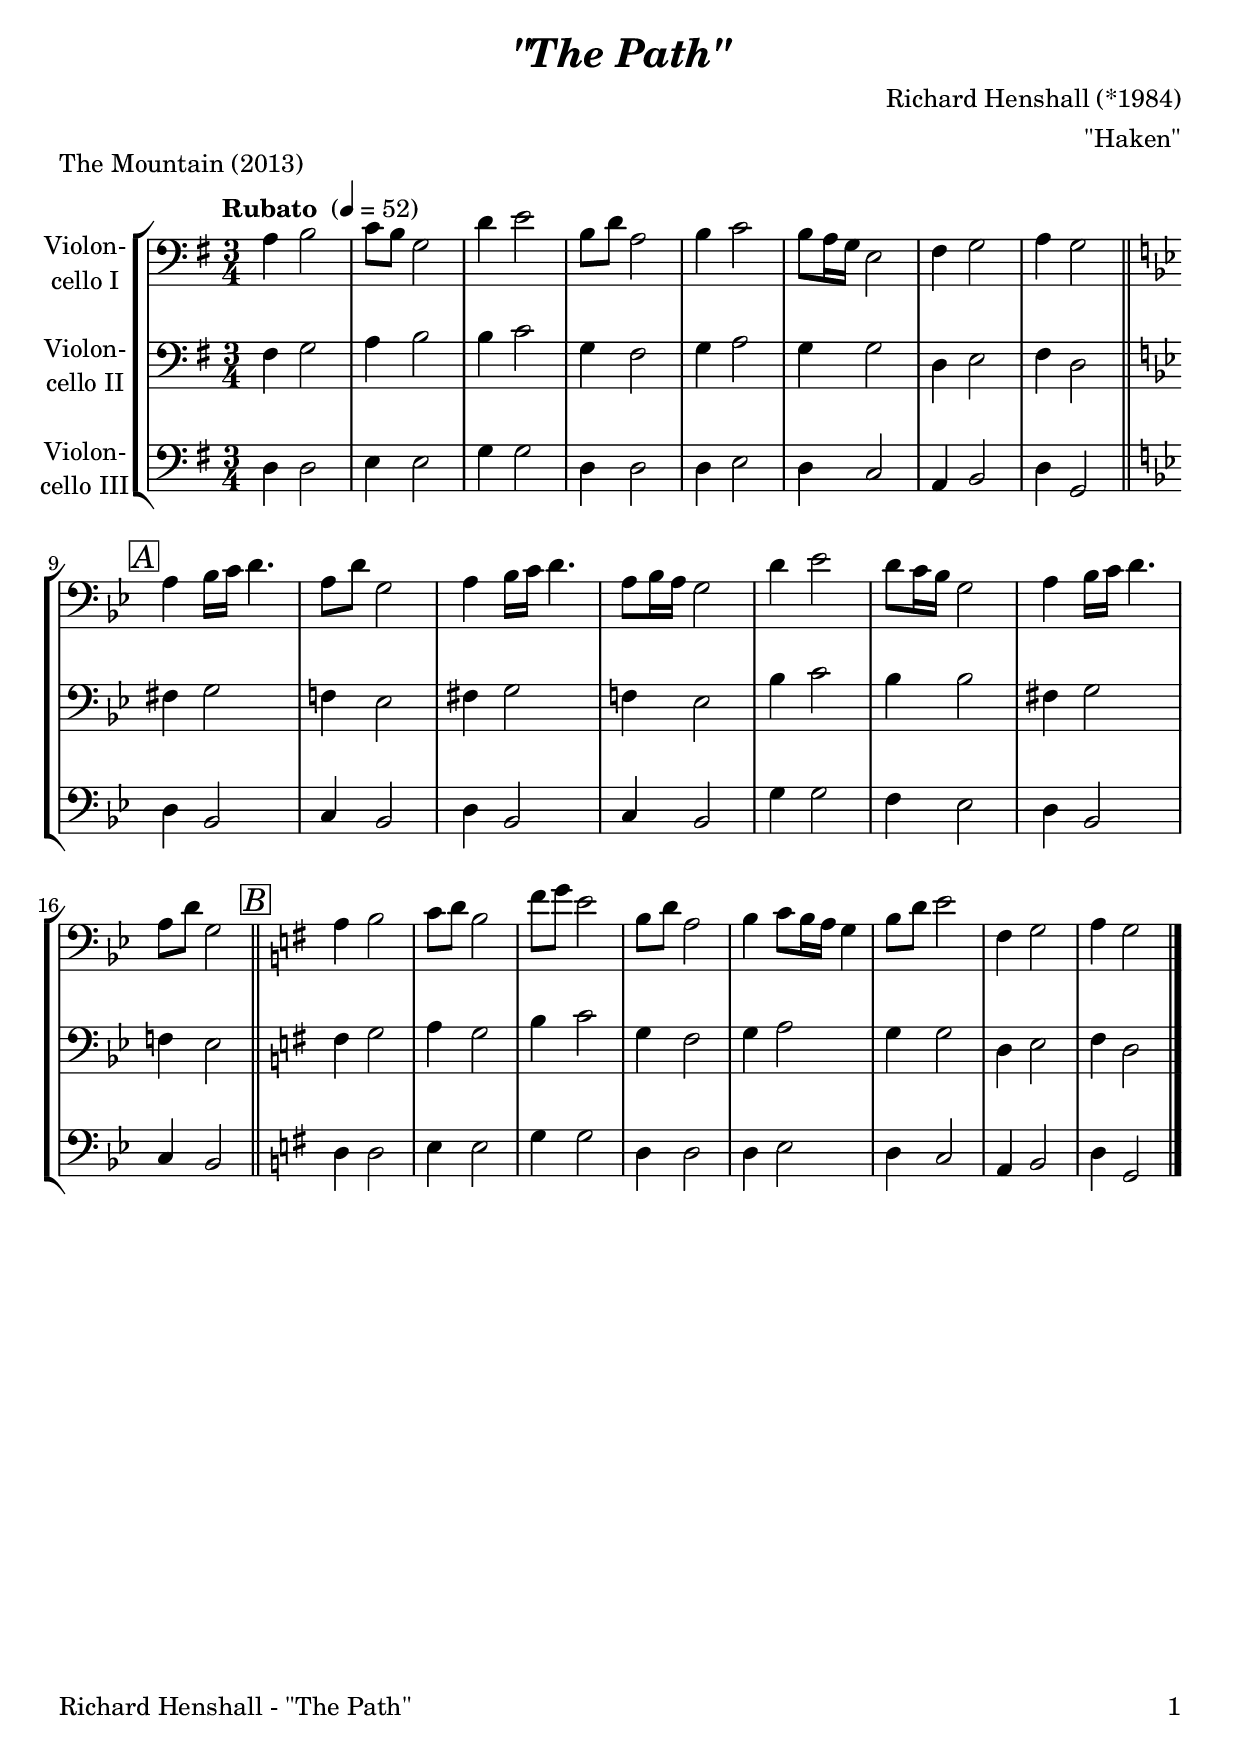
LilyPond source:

\version "2.18.2"
\include "deutsch.ly"
  
#(set-global-staff-size 22)

\header {
  title     = \markup \bold \italic "\"The Path\""
  composer  = "Richard Henshall (*1984)"
  arranger  = "\"Haken\""
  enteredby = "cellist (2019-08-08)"
  piece     = "The Mountain (2013)"
}

voiceconsts = {
  \key g \major
  \time 3/4
  \clef "bass"
  \numericTimeSignature
  \compressFullBarRests
  % Set default beaming for all staves
  \set Timing.beamExceptions = #'()
  \set Timing.baseMoment     = #(ly:make-moment 1 4)
  \set Timing.beatStructure  = #'(1 1 1)
  \tempo "Rubato " 4=52
}

micl = "clarinet"
mifl = "flute"
miob = "oboe"
mifh = "french horn"
misx = "tenor sax"
mist = "string ensemble 1"
miba = "cello"
mivc = "bassoon"

boxa = { \bar "||" \mark \markup \box \italic "A" \key b \major }
boxb = { \bar "||" \mark \markup \box \italic "B" \key g \major }

va = \relative c' {
  \voiceconsts

  a4 h2
  c8 h g2
  d'4 e2
  h8 d a2
  h4 c2

  h8 a16 g e2
  fis4 g2
  a4 g2 \boxa
  a4 b16 c d4.
  a8 d g,2

  a4 b16 c d4.
  a8 b16 a g2
  d'4 es2
  d8 c16 b g2
  a4 b16 c d4.

  a8 d g,2 \boxb
  a4 h2
  c8 d h2
  fis'8 g e2
  h8 d a2

  h4 c8 h16 a g4
  h8 d e2
  fis,4 g2
  a4 g2 \bar "|."
}

vb = \relative c {
  \voiceconsts

  fis4 g2
  a4 h2
  h4 c2
  g4 fis2
  g4 a2

  g4 g2
  d4 e2
  fis4 d2 \boxa
  fis4 g2
  f!4 es2

  fis4 g2
  f!4 es2
  b'4 c2
  b4 b2
  fis4 g2

  f!4 es2 \boxb
  fis4 g2
  a4 g2
  h4 c2
  g4 fis2
  g4 a2
  g4 g2
  d4 e2
  fis4 d2 \bar "|."
}

vc = \relative c {
  \voiceconsts

  d4 d2
  e4 e2
  g4 g2
  d4 d2
  d4 e2

  d4 c2
  a4 h2
  d4 g,2 \boxa
  d'4 b2
  c4 b2

  d4 b2
  c4 b2
  g'4 g2
  f4 es2
  d4 b2

  c4 b2 \boxb
  d4 d2
  e4 e2
  g4 g2
  d4 d2

  d4 e2
  d4 c2
  a4 h2
  d4 g,2 \bar "|."
}


music = \new StaffGroup <<
      \new Staff {
	\set Staff.midiInstrument = \miba
	\set Staff.instrumentName = \markup \center-column { "Violon-" "cello I" }
	\transpose g g { \va }
      }

      \new Staff {
	\set Staff.midiInstrument = \miba
	\set Staff.instrumentName = \markup \center-column { "Violon-" "cello II" }
	\transpose g g { \vb }
      }

      \new Staff {
	\set Staff.midiInstrument = \miba
	\set Staff.instrumentName = \markup \center-column { "Violon-" "cello III" }
	\transpose g g { \vc }
      }
>>

\book {
   \paper {
    print-page-number = ##t
    print-first-page-number = ##t
    oddHeaderMarkup = \markup \null
    evenHeaderMarkup = \markup \null
    oddFooterMarkup = \markup {
      \fill-line {
        \on-the-fly #print-page-number-check-first
        "Richard Henshall - \"The Path\"" \fromproperty #'page:page-number-string
      }
    }
    evenFooterMarkup = \oddFooterMarkup
  } \score {
    \music
    \layout {}
  }

  \score {
    \unfoldRepeats \music

    \midi {
      \context {
        \Score
      }
    }
  }
}
